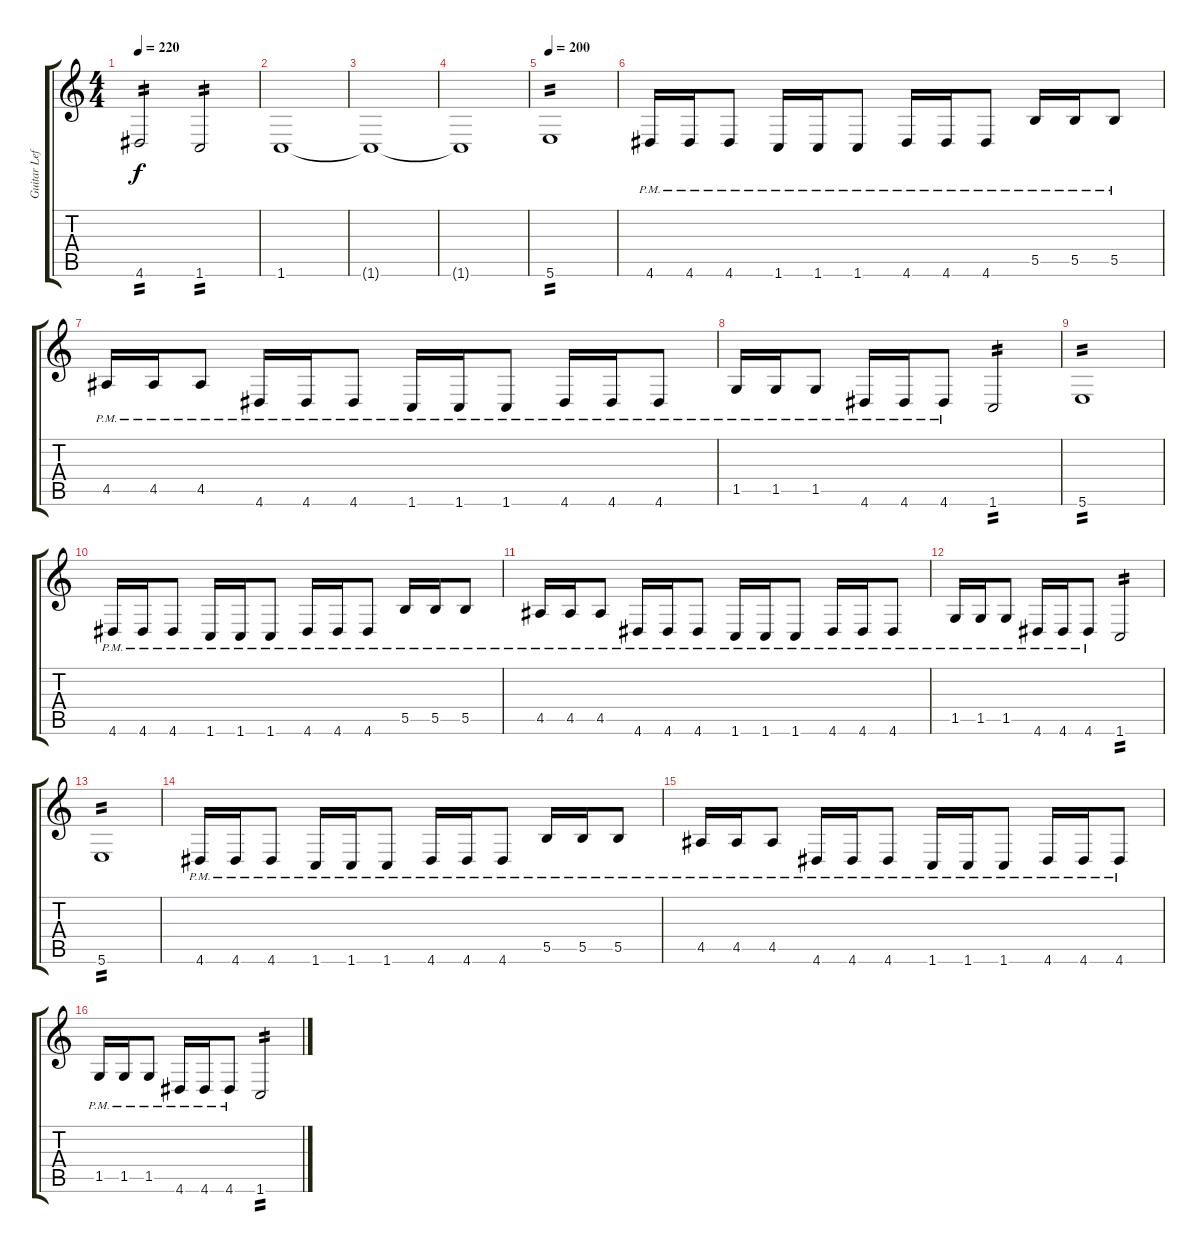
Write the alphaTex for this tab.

\track ("Guitar Left" "Guitar Lef") {instrument distortionguitar}
\staff {score tabs}
\tuning (Db4 Ab3 E3 B2 Gb2 B1) {hide}
\ts (4 4)
\tempo 220
\clef g2
\ks c
4.6.2{tp 2 dy f} 1.6.2{tp 2} |
1.6.1 |
1.6{t}.1 |
1.6{t}.1 |
\tempo 200
5.6.1{tp 2} |
4.6{pm}.16 4.6{pm}.16 4.6{pm}.8 1.6{pm}.16 1.6{pm}.16 1.6{pm}.8 4.6{pm}.16 4.6{pm}.16 4.6{pm}.8 5.5{pm}.16 5.5{pm}.16 5.5{pm}.8 |
4.5{pm}.16 4.5{pm}.16 4.5{pm}.8 4.6{pm}.16 4.6{pm}.16 4.6{pm}.8 1.6{pm}.16 1.6{pm}.16 1.6{pm}.8 4.6{pm}.16 4.6{pm}.16 4.6{pm}.8 |
1.5{pm}.16 1.5{pm}.16 1.5{pm}.8 4.6{pm}.16 4.6{pm}.16 4.6{pm}.8 1.6.2{tp 2} |
5.6.1{tp 2} |
4.6{pm}.16 4.6{pm}.16 4.6{pm}.8 1.6{pm}.16 1.6{pm}.16 1.6{pm}.8 4.6{pm}.16 4.6{pm}.16 4.6{pm}.8 5.5{pm}.16 5.5{pm}.16 5.5{pm}.8 |
4.5{pm}.16 4.5{pm}.16 4.5{pm}.8 4.6{pm}.16 4.6{pm}.16 4.6{pm}.8 1.6{pm}.16 1.6{pm}.16 1.6{pm}.8 4.6{pm}.16 4.6{pm}.16 4.6{pm}.8 |
1.5{pm}.16 1.5{pm}.16 1.5{pm}.8 4.6{pm}.16 4.6{pm}.16 4.6{pm}.8 1.6.2{tp 2} |
5.6.1{tp 2} |
4.6{pm}.16 4.6{pm}.16 4.6{pm}.8 1.6{pm}.16 1.6{pm}.16 1.6{pm}.8 4.6{pm}.16 4.6{pm}.16 4.6{pm}.8 5.5{pm}.16 5.5{pm}.16 5.5{pm}.8 |
4.5{pm}.16 4.5{pm}.16 4.5{pm}.8 4.6{pm}.16 4.6{pm}.16 4.6{pm}.8 1.6{pm}.16 1.6{pm}.16 1.6{pm}.8 4.6{pm}.16 4.6{pm}.16 4.6{pm}.8 |
1.5{pm}.16 1.5{pm}.16 1.5{pm}.8 4.6{pm}.16 4.6{pm}.16 4.6{pm}.8 1.6.2{tp 2}
